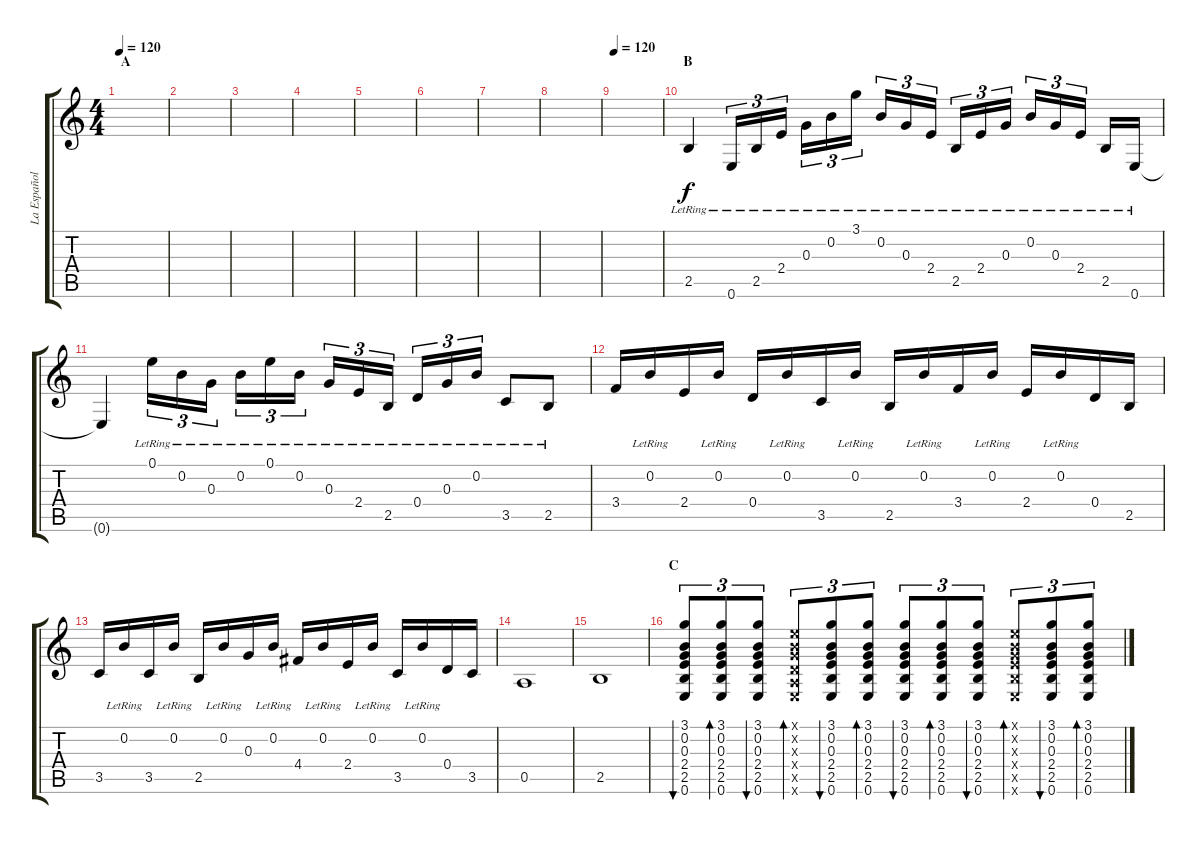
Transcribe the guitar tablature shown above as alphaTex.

\track ("La Española" "La Español") {instrument acousticguitarnylon}
\staff {score tabs}
\tuning (E4 B3 G3 D3 A2 E2) {hide}
\ts (4 4)
\section ("" "A")
\tempo 120
\tempo 80
\tempo 120
\clef g2
\ks c
|
|
|
|
|
|
|
|
\tempo 120
|
\section ("" "B")
2.5{lr}.4 0.6{lr}.16{tu (3 2)} 2.5{lr}.16{tu (3 2)} 2.4{lr}.16{tu (3 2)} 0.3{lr}.16{tu (3 2)} 0.2{lr}.16{tu (3 2)} 3.1{lr}.16{tu (3 2)} 0.2{lr}.16{tu (3 2)} 0.3{lr}.16{tu (3 2)} 2.4{lr}.16{tu (3 2)} 2.5{lr}.16{tu (3 2)} 2.4{lr}.16{tu (3 2)} 0.3{lr}.16{tu (3 2)} 0.2{lr}.16{tu (3 2)} 0.3{lr}.16{tu (3 2)} 2.4{lr}.16{tu (3 2)} 2.5{lr}.16 0.6{lr}.16 |
0.6{t}.4 0.1{lr}.16{tu (3 2)} 0.2{lr}.16{tu (3 2)} 0.3{lr}.16{tu (3 2)} 0.2{lr}.16{tu (3 2)} 0.1{lr}.16{tu (3 2)} 0.2{lr}.16{tu (3 2)} 0.3{lr}.16{tu (3 2)} 2.4{lr}.16{tu (3 2)} 2.5{lr}.16{tu (3 2)} 0.4{lr}.16{tu (3 2)} 0.3{lr}.16{tu (3 2)} 0.2{lr}.16{tu (3 2)} 3.5{lr}.8 2.5{lr}.8 |
3.4.16 0.2{lr}.16 2.4.16 0.2{lr}.16 0.4.16 0.2{lr}.16 3.5.16 0.2{lr}.16 2.5.16 0.2{lr}.16 3.4.16 0.2{lr}.16 2.4.16 0.2{lr}.16 0.4.16 2.5.16 |
3.5.16 0.2{lr}.16 3.5.16 0.2{lr}.16 2.5.16 0.2{lr}.16 0.3.16 0.2{lr}.16 4.4.16 0.2{lr}.16 2.4.16 0.2{lr}.16 3.5.16 0.2{lr}.16 0.4.16 3.5.16 |
0.5.1 |
2.5.1 |
\section ("" "C")
(3.1 0.2 0.3 2.4 2.5 0.6).8{tu (3 2) bu 60} (3.1 0.2 0.3 2.4 2.5 0.6).8{tu (3 2) bd 60} (3.1 0.2 0.3 2.4 2.5 0.6).8{tu (3 2) bu 60} (0.1{x} 0.2{x} 0.3{x} 0.4{x} 0.5{x} 0.6{x}).8{tu (3 2) bd 60} (3.1 0.2 0.3 2.4 2.5 0.6).8{tu (3 2) bu 60} (3.1 0.2 0.3 2.4 2.5 0.6).8{tu (3 2) bd 60} (3.1 0.2 0.3 2.4 2.5 0.6).8{tu (3 2) bu 60} (3.1 0.2 0.3 2.4 2.5 0.6).8{tu (3 2) bd 60} (3.1 0.2 0.3 2.4 2.5 0.6).8{tu (3 2) bu 60} (0.1{x} 0.2{x} 0.3{x} 2.4{x} 2.5{x} 0.6{x}).8{tu (3 2) bd 60} (3.1 0.2 0.3 2.4 2.5 0.6).8{tu (3 2) bu 60} (3.1 0.2 0.3 2.4 2.5 0.6).8{tu (3 2) bd 60}
